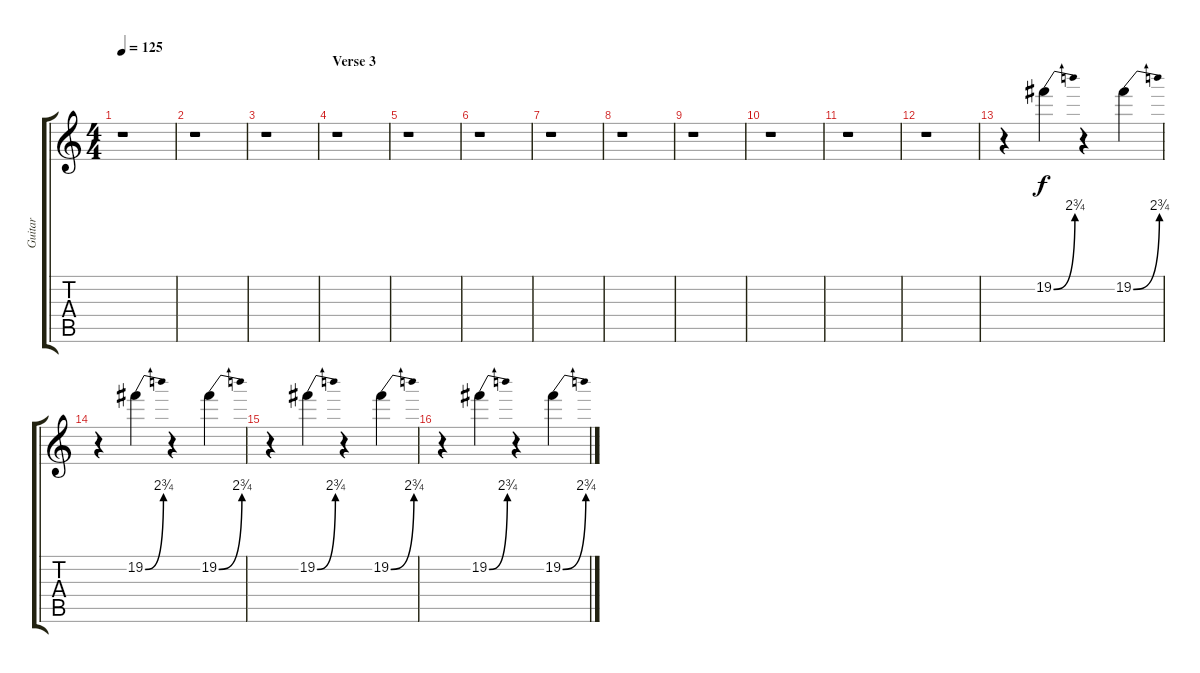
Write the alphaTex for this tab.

\track ("Guitar" "Guitar") {instrument distortionguitar}
\staff {score tabs}
\tuning (E4 B3 G3 D3 A2 E2) {hide}
\ts (4 4)
\tempo 125
\clef g2
\ks c
r.1{dy f} |
r.1 |
r.1 |
\section ("" "Verse 3")
r.1 |
r.1 |
r.1 |
r.1 |
r.1 |
r.1 |
r.1 |
r.1 |
r.1 |
r.4 19.2{be (bend 0 0 60 11)}.4 r.4 19.2{be (bend 0 0 60 11)}.4 |
r.4 19.2{be (bend 0 0 60 11)}.4 r.4 19.2{be (bend 0 0 60 11)}.4 |
r.4 19.2{be (bend 0 0 60 11)}.4 r.4 19.2{be (bend 0 0 60 11)}.4 |
r.4 19.2{be (bend 0 0 60 11)}.4 r.4 19.2{be (bend 0 0 60 11)}.4
